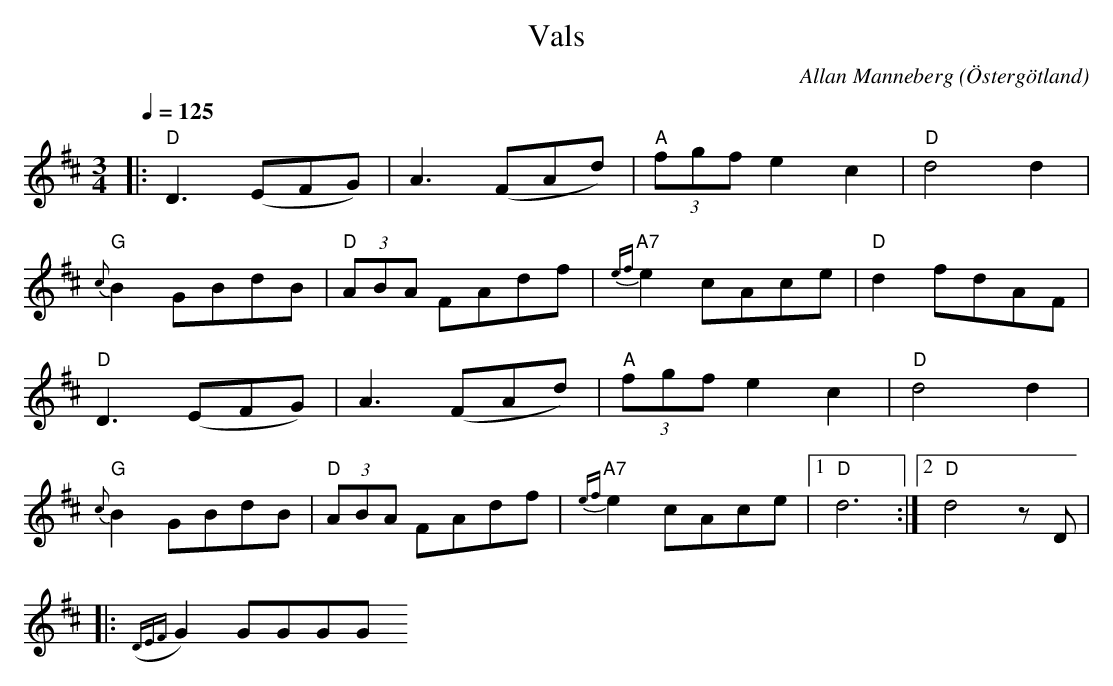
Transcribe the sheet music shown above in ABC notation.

X:1
T:Vals
O:Östergötland
C:Allan Manneberg
Q:1/4=125
M: 3/4
L: 1/8
K: D
|: "D"D3(EFG) | A3(FAd) |"A" (3fgf e2 c2|"D" d4 d2|
"G" {c}B2 GBdB| "D" (3ABA FAdf | "A7" {ef}e2 cAce|"D" d2 fdAF|
"D"D3(EFG) | A3(FAd) |"A" (3fgf e2 c2|"D" d4 d2|
"G" {c}B2 GBdB| "D" (3ABA FAdf | "A7" {ef}e2 cAce|1"D" d6 :|2 "D" d4 z D|
|:({DEF}G2) GGGG
